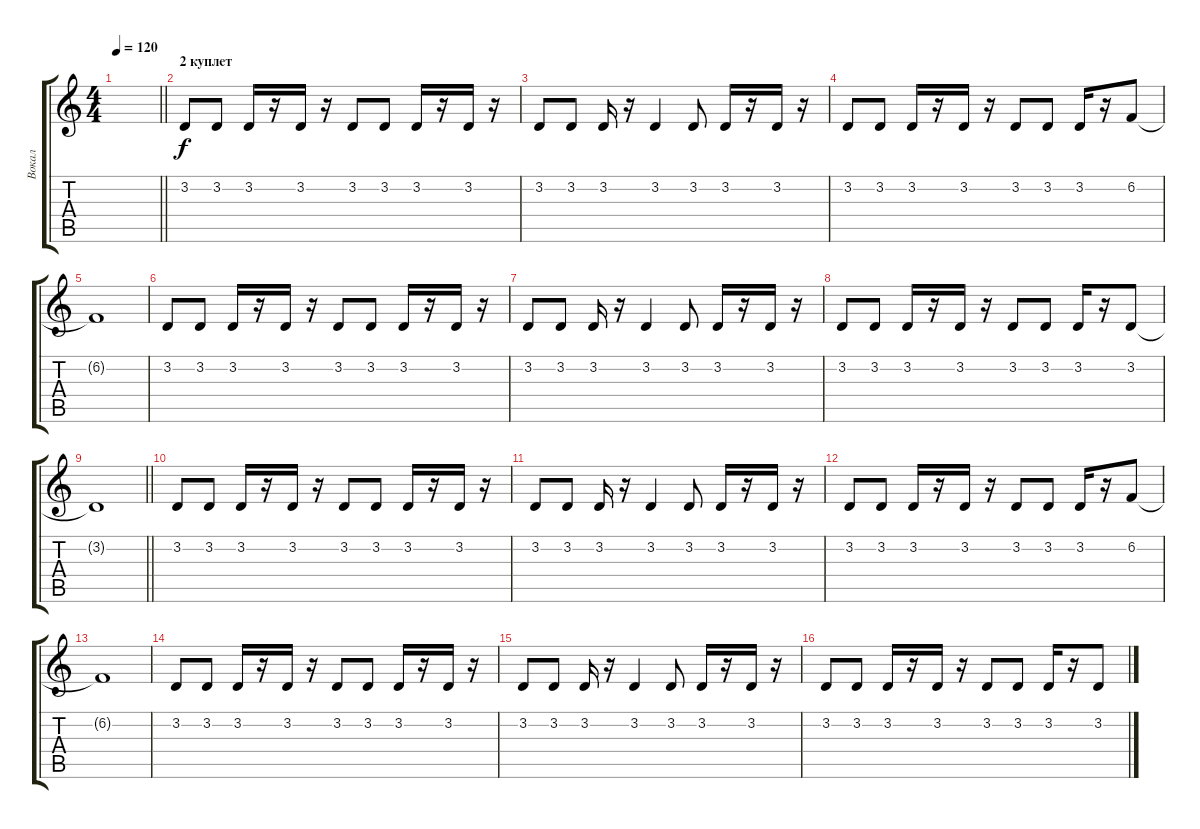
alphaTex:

\track ("Вокал" "Вокал") {instrument tenorsax}
\staff {score tabs}
\tuning (E4 B3 G3 D3 A2 E2) {hide}
\ts (4 4)
\tempo 120
\clef g2
\barLineRight lightlight
\ks c
|
\section ("" "2 куплет")
3.2.8 3.2.8 3.2.16 r.16 3.2.16 r.16 3.2.8 3.2.8 3.2.16 r.16 3.2.16 r.16 |
3.2.8 3.2.8 3.2.16 r.16 3.2.4 3.2.8 3.2.16 r.16 3.2.16 r.16 |
3.2.8 3.2.8 3.2.16 r.16 3.2.16 r.16 3.2.8 3.2.8 3.2.16 r.16 6.2.8 |
6.2{t}.1 |
3.2.8 3.2.8 3.2.16 r.16 3.2.16 r.16 3.2.8 3.2.8 3.2.16 r.16 3.2.16 r.16 |
3.2.8 3.2.8 3.2.16 r.16 3.2.4 3.2.8 3.2.16 r.16 3.2.16 r.16 |
3.2.8 3.2.8 3.2.16 r.16 3.2.16 r.16 3.2.8 3.2.8 3.2.16 r.16 3.2.8 |
\barLineRight lightlight
3.2{t}.1 |
3.2.8 3.2.8 3.2.16 r.16 3.2.16 r.16 3.2.8 3.2.8 3.2.16 r.16 3.2.16 r.16 |
3.2.8 3.2.8 3.2.16 r.16 3.2.4 3.2.8 3.2.16 r.16 3.2.16 r.16 |
3.2.8 3.2.8 3.2.16 r.16 3.2.16 r.16 3.2.8 3.2.8 3.2.16 r.16 6.2.8 |
6.2{t}.1 |
3.2.8 3.2.8 3.2.16 r.16 3.2.16 r.16 3.2.8 3.2.8 3.2.16 r.16 3.2.16 r.16 |
3.2.8 3.2.8 3.2.16 r.16 3.2.4 3.2.8 3.2.16 r.16 3.2.16 r.16 |
3.2.8 3.2.8 3.2.16 r.16 3.2.16 r.16 3.2.8 3.2.8 3.2.16 r.16 3.2.8
